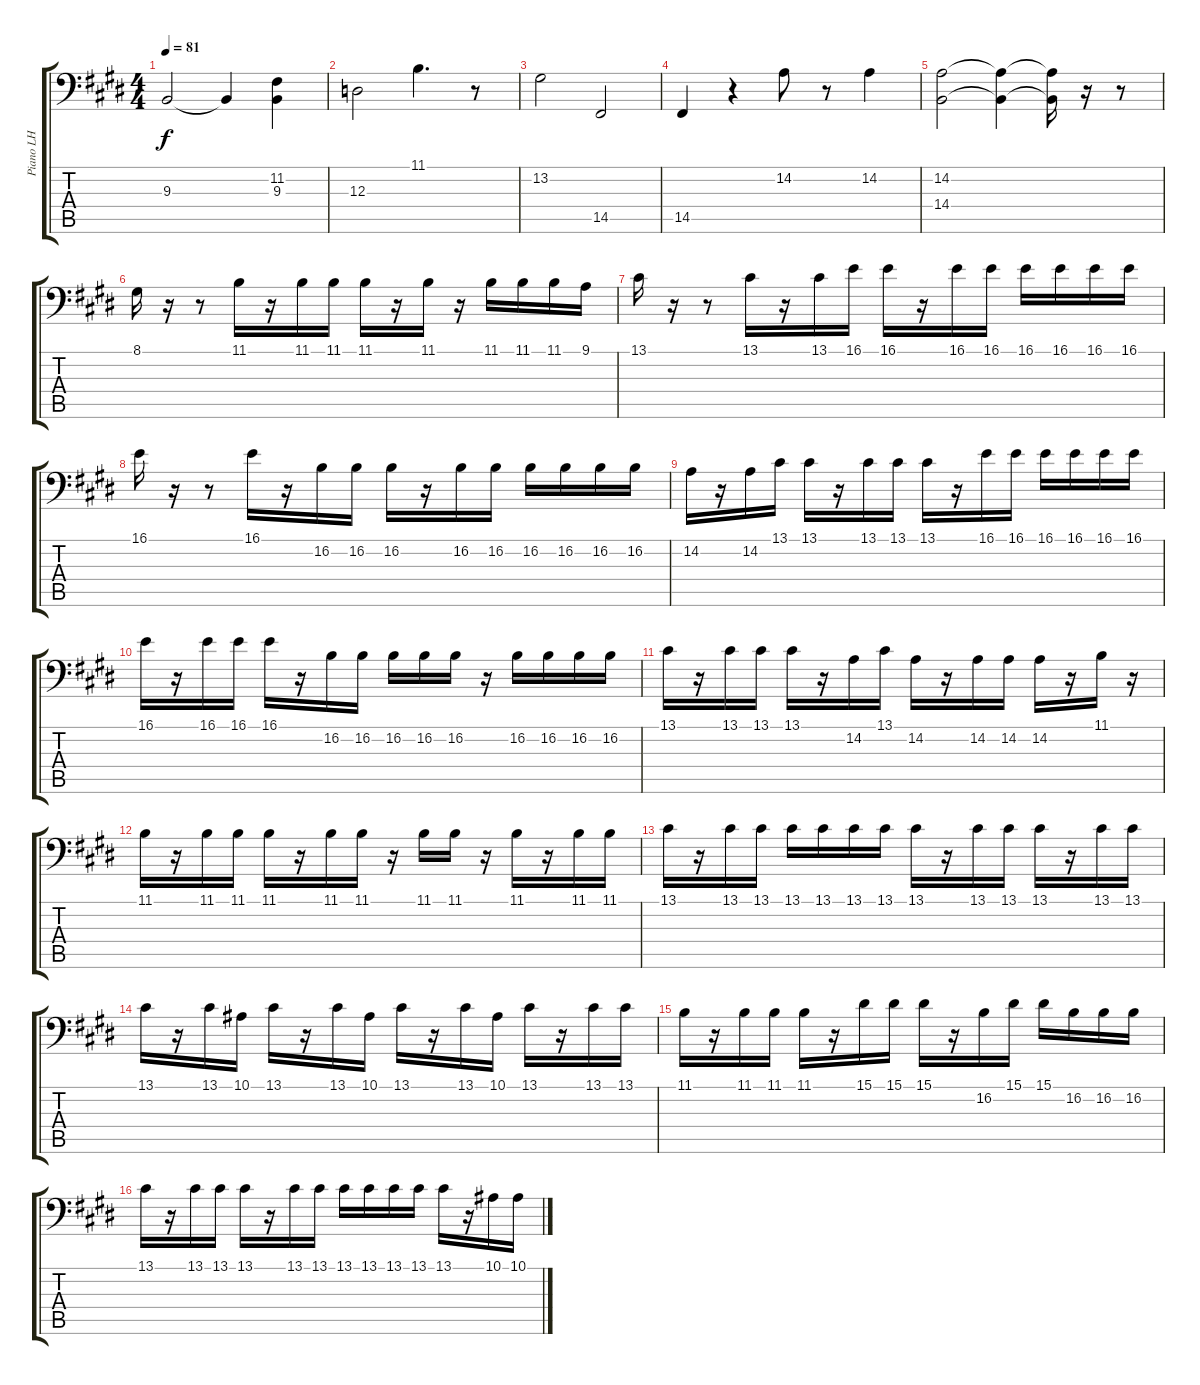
\track ("Piano LH" "Piano LH") {instrument brightacousticpiano}
\staff {score tabs}
\tuning (C3 G2 D2 A1 E1 B0) {hide}
\ts (4 4)
\tempo 81
\clef f4
\ks c#minor
9.3.2{dy f} 9.3{t}.4 (11.2 9.3).4 |
12.3.2 11.1.4{d} r.8 |
13.2.2 14.5.2 |
\ks e
14.5.4 r.4 14.2.8 r.8 14.2.4 |
\ks c#minor
(14.2 14.4).2 (14.2{t} 14.4{t}).4 (14.2{t} 14.4{t}).16 r.16 r.8 |
8.1.16 r.16 r.8 11.1.16 r.16 11.1.16 11.1.16 11.1.16 r.16 11.1.16 r.16 11.1.16 11.1.16 11.1.16 9.1.16 |
13.1.16 r.16 r.8 13.1.16 r.16 13.1.16 16.1.16 16.1.16 r.16 16.1.16 16.1.16 16.1.16 16.1.16 16.1.16 16.1.16 |
\ks e
16.1.16 r.16 r.8 16.1.16 r.16 16.2.16 16.2.16 16.2.16 r.16 16.2.16 16.2.16 16.2.16 16.2.16 16.2.16 16.2.16 |
\ks c#minor
14.2.16 r.16 14.2.16 13.1.16 13.1.16 r.16 13.1.16 13.1.16 13.1.16 r.16 16.1.16 16.1.16 16.1.16 16.1.16 16.1.16 16.1.16 |
16.1.16 r.16 16.1.16 16.1.16 16.1.16 r.16 16.2.16 16.2.16 16.2.16 16.2.16 16.2.16 r.16 16.2.16 16.2.16 16.2.16 16.2.16 |
13.1.16 r.16 13.1.16 13.1.16 13.1.16 r.16 14.2.16 13.1.16 14.2.16 r.16 14.2.16 14.2.16 14.2.16 r.16 11.1.16 r.16 |
\ks e
11.1.16 r.16 11.1.16 11.1.16 11.1.16 r.16 11.1.16 11.1.16 r.16 11.1.16 11.1.16 r.16 11.1.16 r.16 11.1.16 11.1.16 |
\ks c#minor
13.1.16 r.16 13.1.16 13.1.16 13.1.16 13.1.16 13.1.16 13.1.16 13.1.16 r.16 13.1.16 13.1.16 13.1.16 r.16 13.1.16 13.1.16 |
13.1.16 r.16 13.1.16 10.1.16 13.1.16 r.16 13.1.16 10.1.16 13.1.16 r.16 13.1.16 10.1.16 13.1.16 r.16 13.1.16 13.1.16 |
11.1.16 r.16 11.1.16 11.1.16 11.1.16 r.16 15.1.16 15.1.16 15.1.16 r.16 16.2.16 15.1.16 15.1.16 16.2.16 16.2.16 16.2.16 |
\ks e
13.1.16 r.16 13.1.16 13.1.16 13.1.16 r.16 13.1.16 13.1.16 13.1.16 13.1.16 13.1.16 13.1.16 13.1.16 r.16 10.1.16 10.1.16
